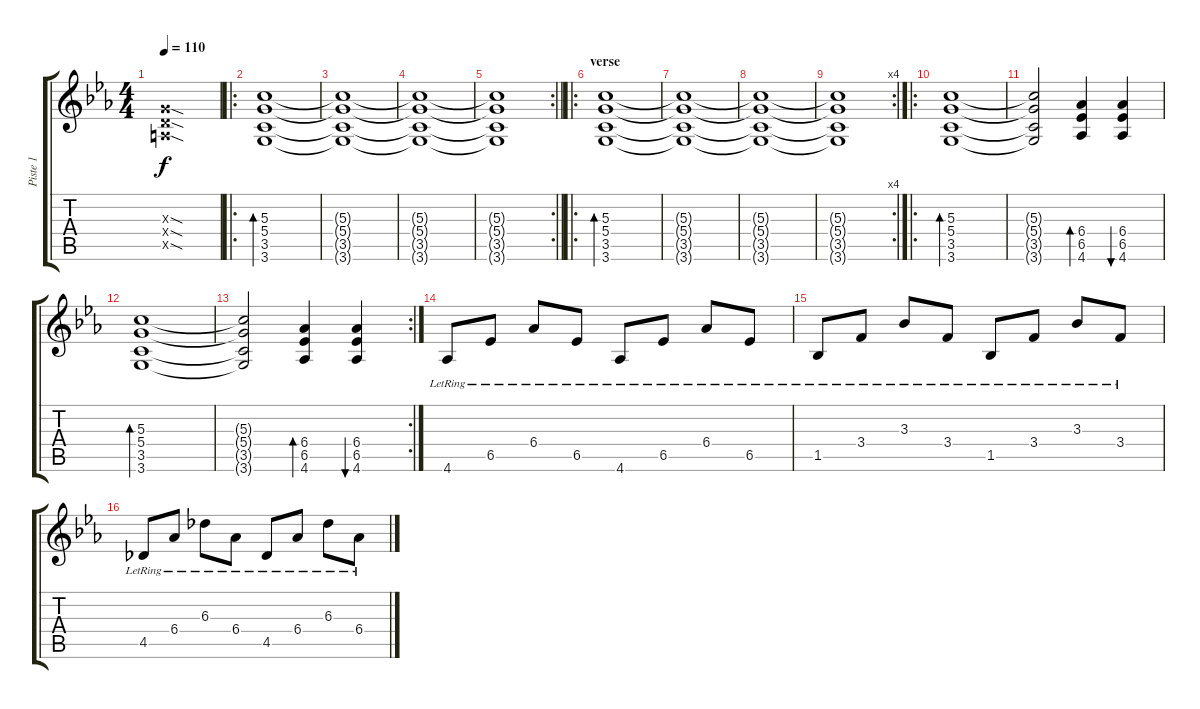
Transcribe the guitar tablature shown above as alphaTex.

\track ("Piste 1" "Piste 1") {instrument distortionguitar}
\staff {score tabs}
\tuning (E4 B3 G3 D3 A2 E2) {hide}
\ts (4 4)
\tempo 110
\clef g2
\ks cminor
(0.3{sod x} 0.4{sod x} 0.5{sod x}).1{dy f} |
\ro
(5.3 5.4 3.5 3.6).1{bd 60} |
(5.3{t} 5.4{t} 3.5{t} 3.6{t}).1 |
(5.3{t} 5.4{t} 3.5{t} 3.6{t}).1 |
\rc 2
\barLineRight lightlight
(5.3{t} 5.4{t} 3.5{t} 3.6{t}).1 |
\ro
\section ("" "verse")
(5.3 5.4 3.5 3.6).1{bd 60} |
(5.3{t} 5.4{t} 3.5{t} 3.6{t}).1 |
(5.3{t} 5.4{t} 3.5{t} 3.6{t}).1 |
\rc 4
(5.3{t} 5.4{t} 3.5{t} 3.6{t}).1 |
\ro
(5.3 5.4 3.5 3.6).1{bd 60} |
(5.3{t} 5.4{t} 3.5{t} 3.6{t}).2 (6.4 6.5 4.6).4{bd 60} (6.4 6.5 4.6).4{bu 60} |
(5.3 5.4 3.5 3.6).1{bd 60} |
\rc 2
(5.3{t} 5.4{t} 3.5{t} 3.6{t}).2 (6.4 6.5 4.6).4{bd 60} (6.4 6.5 4.6).4{bu 60} |
4.6{lr}.8 6.5{lr}.8 6.4{lr}.8 6.5{lr}.8 4.6{lr}.8 6.5{lr}.8 6.4{lr}.8 6.5{lr}.8 |
1.5{lr}.8 3.4{lr}.8 3.3{lr}.8 3.4{lr}.8 1.5{lr}.8 3.4{lr}.8 3.3{lr}.8 3.4{lr}.8 |
4.5{lr}.8 6.4{lr}.8 6.3{lr}.8 6.4{lr}.8 4.5{lr}.8 6.4{lr}.8 6.3{lr}.8 6.4{lr}.8
